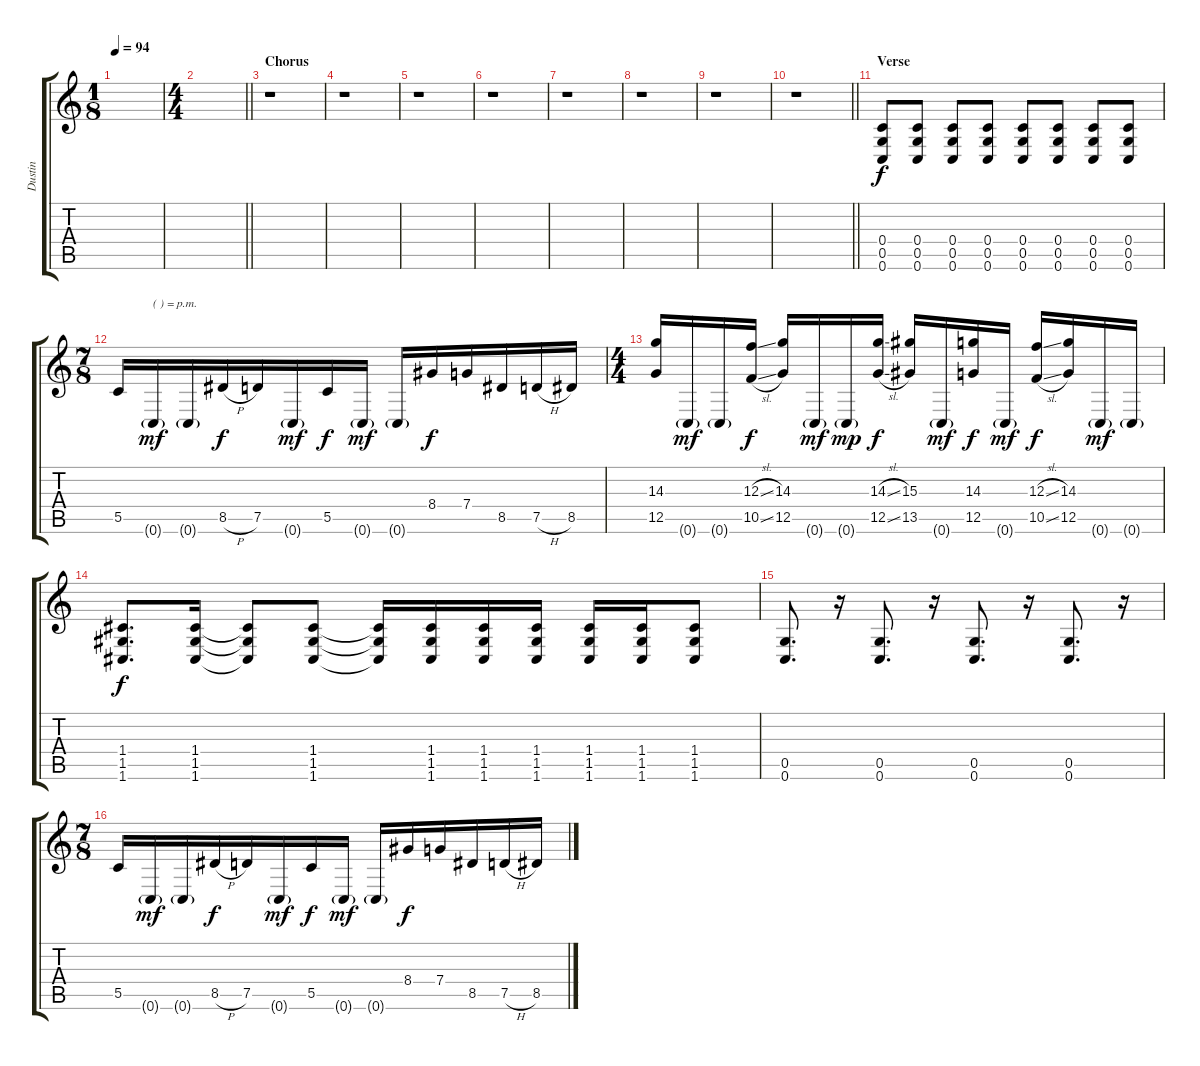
\track ("Dustin" "Dustin") {instrument overdrivenguitar}
\staff {score tabs}
\tuning (D4 A3 F3 C3 G2 C2) {hide}
\ts (1 8)
\tempo 94
\clef g2
\ks c
|
\ts (4 4)
\barLineRight lightlight
|
\section ("" "Chorus")
r.1 |
r.1 |
r.1 |
r.1 |
r.1 |
r.1 |
r.1 |
\barLineRight lightlight
r.1 |
\section ("" "Verse")
(0.4 0.5 0.6).8 (0.4 0.5 0.6).8 (0.4 0.5 0.6).8 (0.4 0.5 0.6).8 (0.4 0.5 0.6).8 (0.4 0.5 0.6).8 (0.4 0.5 0.6).8 (0.4 0.5 0.6).8 |
\ts (7 8)
5.5.16 0.6{g}.16{txt "( ) = p.m." dy mf} 0.6{g}.16 8.5{h}.16{dy f} 7.5.16 0.6{g}.16{dy mf} 5.5.16{dy f} 0.6{g}.16{dy mf} 0.6{g}.16 8.4.16{dy f} 7.4.16 8.5.16 7.5{h}.16 8.5.16 |
\ts (4 4)
(14.3 12.5).16 0.6{g}.16{dy mf} 0.6{g}.16 (12.3{sl} 10.5{sl}).16{dy f} (14.3 12.5).16 0.6{g}.16{dy mf} 0.6{g}.16{dy mp} (14.3{sl} 12.5{sl}).16{dy f} (15.3 13.5).16 0.6{g}.16{dy mf} (14.3 12.5).16{dy f} 0.6{g}.16{dy mf} (12.3{sl} 10.5{sl}).16{dy f} (14.3 12.5).16 0.6{g}.16{dy mf} 0.6{g}.16 |
(1.4 1.5 1.6).8{d dy f} (1.4 1.5 1.6).16 (1.4{t} 1.5{t} 1.6{t}).8 (1.4 1.5 1.6).8 (1.4{t} 1.5{t} 1.6{t}).16 (1.4 1.5 1.6).16 (1.4 1.5 1.6).16 (1.4 1.5 1.6).16 (1.4 1.5 1.6).16 (1.4 1.5 1.6).16 (1.4 1.5 1.6).8 |
(0.5 0.6).8{d} r.16 (0.5 0.6).8{d} r.16 (0.5 0.6).8{d} r.16 (0.5 0.6).8{d} r.16 |
\ts (7 8)
5.5.16 0.6{g}.16{dy mf} 0.6{g}.16 8.5{h}.16{dy f} 7.5.16 0.6{g}.16{dy mf} 5.5.16{dy f} 0.6{g}.16{dy mf} 0.6{g}.16 8.4.16{dy f} 7.4.16 8.5.16 7.5{h}.16 8.5.16
